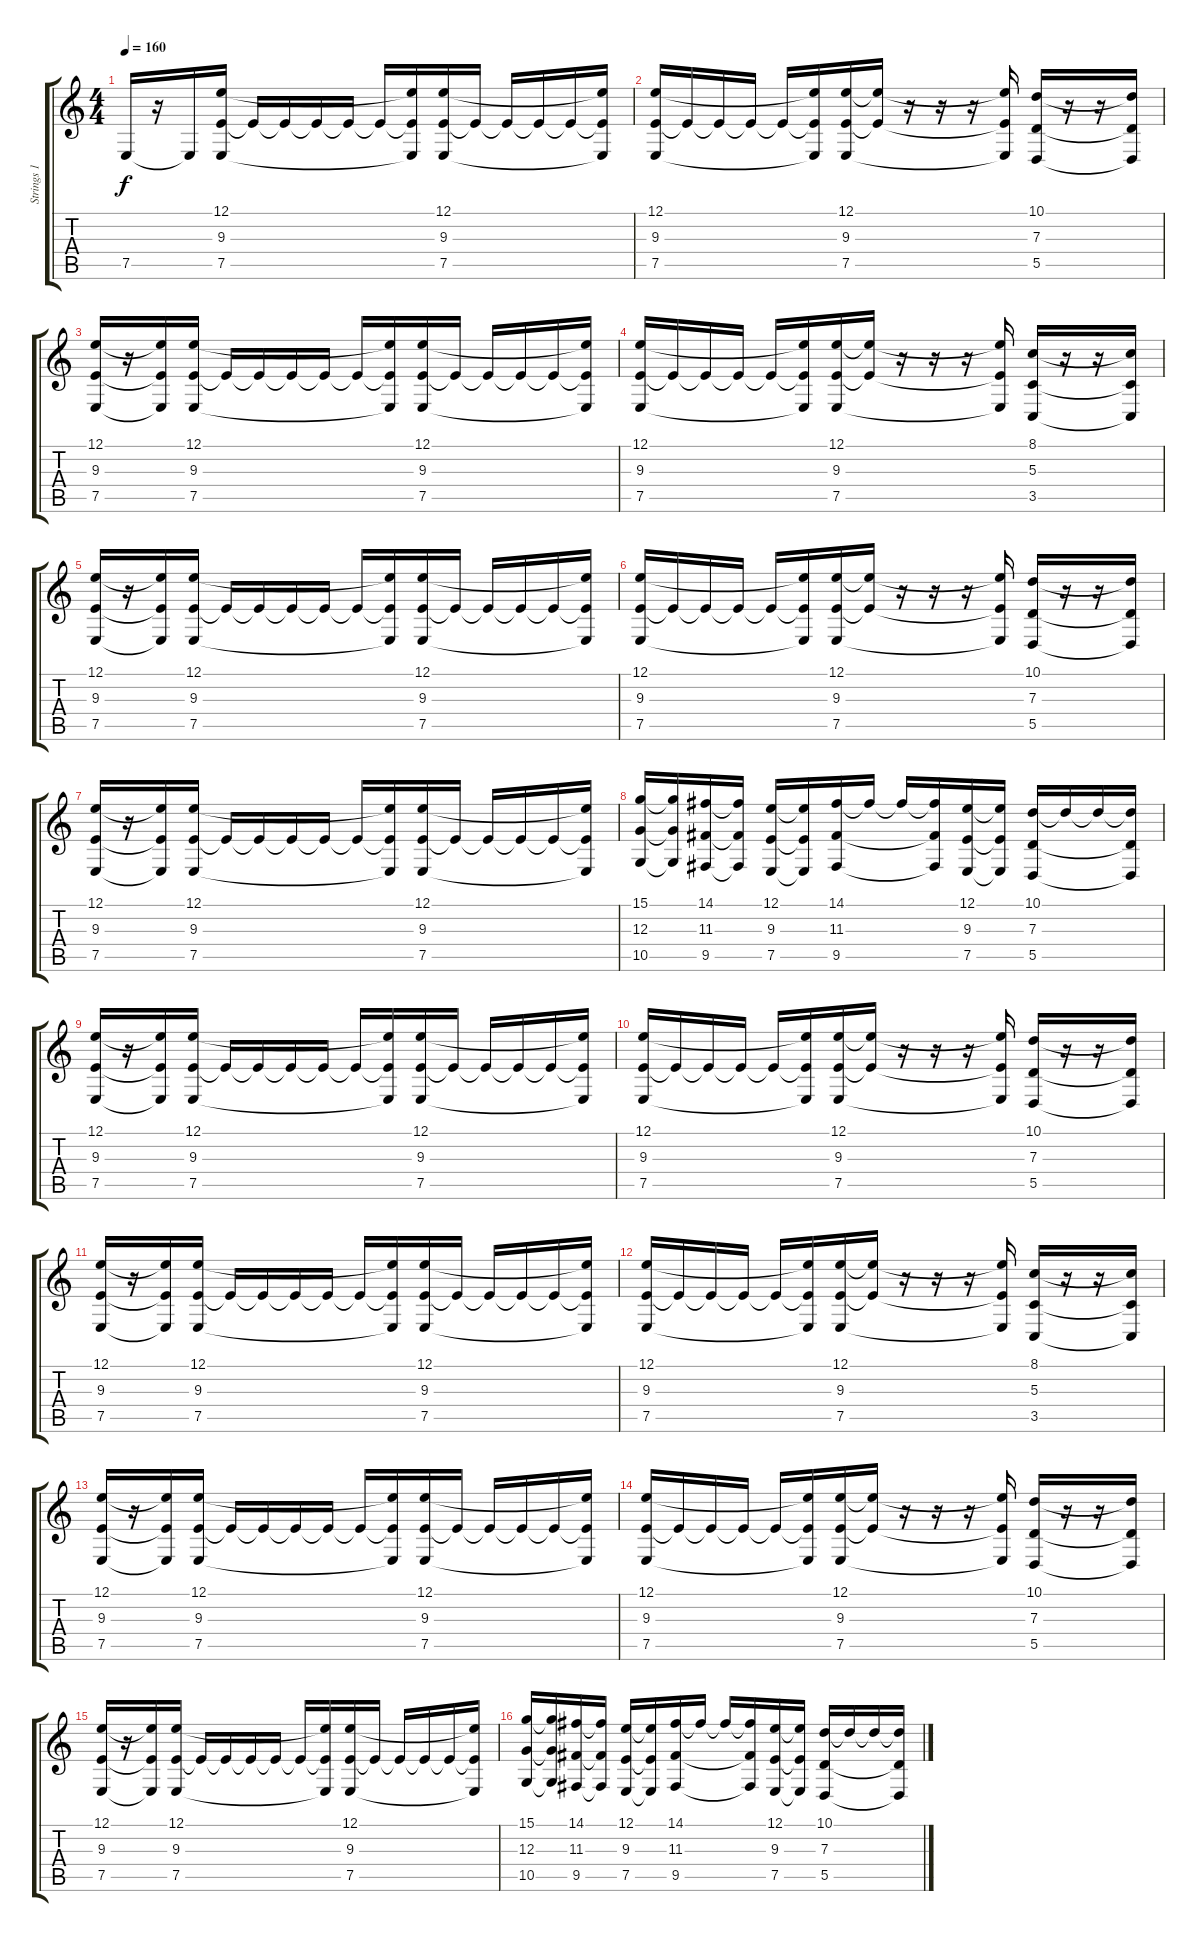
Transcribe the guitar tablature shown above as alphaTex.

\track ("Strings 1" "Strings 1") {instrument stringensemble1}
\staff {score tabs}
\tuning (E4 B3 G3 D3 A2 E2) {hide}
\ts (4 4)
\tempo 160
\clef g2
\ks c
7.5.16{dy f} r.16 7.5{t}.16 (12.1 9.3 7.5).16 9.3{t}.16 9.3{t}.16 9.3{t}.16 9.3{t}.16 9.3{t}.16 (12.1{t} 9.3{t} 7.5{t}).16 (12.1 9.3 7.5).16 9.3{t}.16 9.3{t}.16 9.3{t}.16 9.3{t}.16 (12.1{t} 9.3{t} 7.5{t}).16 |
(12.1 9.3 7.5).16 9.3{t}.16 9.3{t}.16 9.3{t}.16 9.3{t}.16 (12.1{t} 9.3{t} 7.5{t}).16 (12.1 9.3 7.5).16 (12.1{t} 9.3{t}).16 r.16 r.16 r.16 (12.1{t} 9.3{t} 7.5{t}).16 (10.1 7.3 5.5).16 r.16 r.16 (10.1{t} 7.3{t} 5.5{t}).16 |
(12.1 9.3 7.5).16 r.16 (12.1{t} 9.3{t} 7.5{t}).16 (12.1 9.3 7.5).16 9.3{t}.16 9.3{t}.16 9.3{t}.16 9.3{t}.16 9.3{t}.16 (12.1{t} 9.3{t} 7.5{t}).16 (12.1 9.3 7.5).16 9.3{t}.16 9.3{t}.16 9.3{t}.16 9.3{t}.16 (12.1{t} 9.3{t} 7.5{t}).16 |
(12.1 9.3 7.5).16 9.3{t}.16 9.3{t}.16 9.3{t}.16 9.3{t}.16 (12.1{t} 9.3{t} 7.5{t}).16 (12.1 9.3 7.5).16 (12.1{t} 9.3{t}).16 r.16 r.16 r.16 (12.1{t} 9.3{t} 7.5{t}).16 (8.1 5.3 3.5).16 r.16 r.16 (8.1{t} 5.3{t} 3.5{t}).16 |
(12.1 9.3 7.5).16 r.16 (12.1{t} 9.3{t} 7.5{t}).16 (12.1 9.3 7.5).16 9.3{t}.16 9.3{t}.16 9.3{t}.16 9.3{t}.16 9.3{t}.16 (12.1{t} 9.3{t} 7.5{t}).16 (12.1 9.3 7.5).16 9.3{t}.16 9.3{t}.16 9.3{t}.16 9.3{t}.16 (12.1{t} 9.3{t} 7.5{t}).16 |
(12.1 9.3 7.5).16 9.3{t}.16 9.3{t}.16 9.3{t}.16 9.3{t}.16 (12.1{t} 9.3{t} 7.5{t}).16 (12.1 9.3 7.5).16 (12.1{t} 9.3{t}).16 r.16 r.16 r.16 (12.1{t} 9.3{t} 7.5{t}).16 (10.1 7.3 5.5).16 r.16 r.16 (10.1{t} 7.3{t} 5.5{t}).16 |
(12.1 9.3 7.5).16 r.16 (12.1{t} 9.3{t} 7.5{t}).16 (12.1 9.3 7.5).16 9.3{t}.16 9.3{t}.16 9.3{t}.16 9.3{t}.16 9.3{t}.16 (12.1{t} 9.3{t} 7.5{t}).16 (12.1 9.3 7.5).16 9.3{t}.16 9.3{t}.16 9.3{t}.16 9.3{t}.16 (12.1{t} 9.3{t} 7.5{t}).16 |
(15.1 12.3 10.5).16 (15.1{t} 12.3{t} 10.5{t}).16 (14.1 11.3 9.5).16 (14.1{t} 11.3{t} 9.5{t}).16 (12.1 9.3 7.5).16 (12.1{t} 9.3{t} 7.5{t}).16 (14.1 11.3 9.5).16 14.1{t}.16 14.1{t}.16 (14.1{t} 11.3{t} 9.5{t}).16 (12.1 9.3 7.5).16 (12.1{t} 9.3{t} 7.5{t}).16 (10.1 7.3 5.5).16 10.1{t}.16 10.1{t}.16 (10.1{t} 7.3{t} 5.5{t}).16 |
(12.1 9.3 7.5).16 r.16 (12.1{t} 9.3{t} 7.5{t}).16 (12.1 9.3 7.5).16 9.3{t}.16 9.3{t}.16 9.3{t}.16 9.3{t}.16 9.3{t}.16 (12.1{t} 9.3{t} 7.5{t}).16 (12.1 9.3 7.5).16 9.3{t}.16 9.3{t}.16 9.3{t}.16 9.3{t}.16 (12.1{t} 9.3{t} 7.5{t}).16 |
(12.1 9.3 7.5).16 9.3{t}.16 9.3{t}.16 9.3{t}.16 9.3{t}.16 (12.1{t} 9.3{t} 7.5{t}).16 (12.1 9.3 7.5).16 (12.1{t} 9.3{t}).16 r.16 r.16 r.16 (12.1{t} 9.3{t} 7.5{t}).16 (10.1 7.3 5.5).16 r.16 r.16 (10.1{t} 7.3{t} 5.5{t}).16 |
(12.1 9.3 7.5).16 r.16 (12.1{t} 9.3{t} 7.5{t}).16 (12.1 9.3 7.5).16 9.3{t}.16 9.3{t}.16 9.3{t}.16 9.3{t}.16 9.3{t}.16 (12.1{t} 9.3{t} 7.5{t}).16 (12.1 9.3 7.5).16 9.3{t}.16 9.3{t}.16 9.3{t}.16 9.3{t}.16 (12.1{t} 9.3{t} 7.5{t}).16 |
(12.1 9.3 7.5).16 9.3{t}.16 9.3{t}.16 9.3{t}.16 9.3{t}.16 (12.1{t} 9.3{t} 7.5{t}).16 (12.1 9.3 7.5).16 (12.1{t} 9.3{t}).16 r.16 r.16 r.16 (12.1{t} 9.3{t} 7.5{t}).16 (8.1 5.3 3.5).16 r.16 r.16 (8.1{t} 5.3{t} 3.5{t}).16 |
(12.1 9.3 7.5).16 r.16 (12.1{t} 9.3{t} 7.5{t}).16 (12.1 9.3 7.5).16 9.3{t}.16 9.3{t}.16 9.3{t}.16 9.3{t}.16 9.3{t}.16 (12.1{t} 9.3{t} 7.5{t}).16 (12.1 9.3 7.5).16 9.3{t}.16 9.3{t}.16 9.3{t}.16 9.3{t}.16 (12.1{t} 9.3{t} 7.5{t}).16 |
(12.1 9.3 7.5).16 9.3{t}.16 9.3{t}.16 9.3{t}.16 9.3{t}.16 (12.1{t} 9.3{t} 7.5{t}).16 (12.1 9.3 7.5).16 (12.1{t} 9.3{t}).16 r.16 r.16 r.16 (12.1{t} 9.3{t} 7.5{t}).16 (10.1 7.3 5.5).16 r.16 r.16 (10.1{t} 7.3{t} 5.5{t}).16 |
(12.1 9.3 7.5).16 r.16 (12.1{t} 9.3{t} 7.5{t}).16 (12.1 9.3 7.5).16 9.3{t}.16 9.3{t}.16 9.3{t}.16 9.3{t}.16 9.3{t}.16 (12.1{t} 9.3{t} 7.5{t}).16 (12.1 9.3 7.5).16 9.3{t}.16 9.3{t}.16 9.3{t}.16 9.3{t}.16 (12.1{t} 9.3{t} 7.5{t}).16 |
(15.1 12.3 10.5).16 (15.1{t} 12.3{t} 10.5{t}).16 (14.1 11.3 9.5).16 (14.1{t} 11.3{t} 9.5{t}).16 (12.1 9.3 7.5).16 (12.1{t} 9.3{t} 7.5{t}).16 (14.1 11.3 9.5).16 14.1{t}.16 14.1{t}.16 (14.1{t} 11.3{t} 9.5{t}).16 (12.1 9.3 7.5).16 (12.1{t} 9.3{t} 7.5{t}).16 (10.1 7.3 5.5).16 10.1{t}.16 10.1{t}.16 (10.1{t} 7.3{t} 5.5{t}).16
